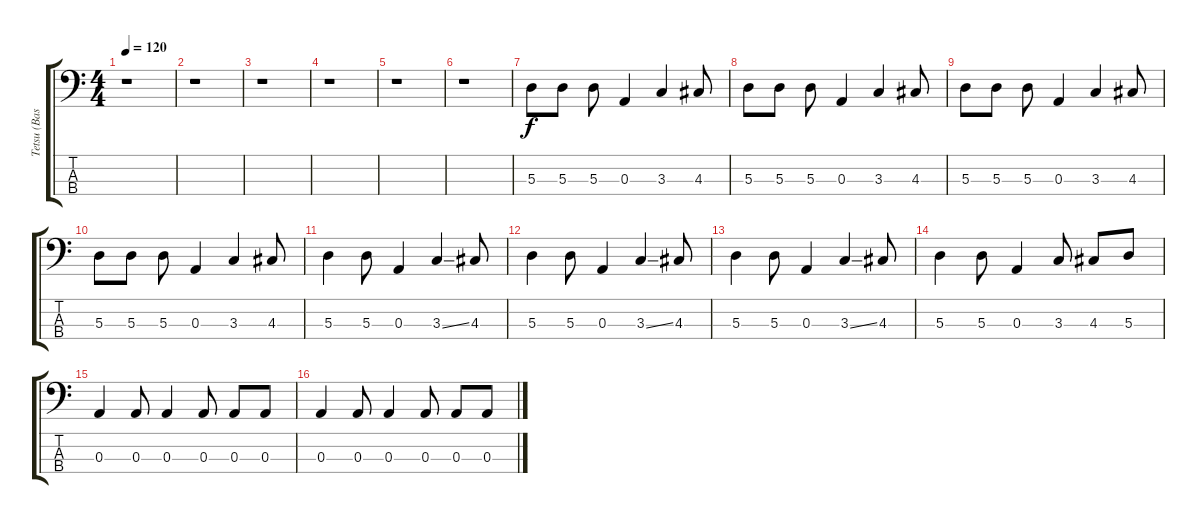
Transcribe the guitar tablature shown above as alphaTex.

\track ("Tetsu (Bass)" "Tetsu (Bas") {instrument electricbasspick}
\staff {score tabs}
\tuning (G2 D2 A1 E1) {hide}
\ts (4 4)
\tempo 120
\tempo 183
\tempo 120
\clef f4
\ks c
r.1{dy f instrument electricbasspick} |
r.1 |
r.1 |
r.1 |
r.1 |
r.1 |
5.3.8 5.3.8 5.3.8 0.3.4 3.3.4 4.3.8 |
5.3.8 5.3.8 5.3.8 0.3.4 3.3.4 4.3.8 |
5.3.8 5.3.8 5.3.8 0.3.4 3.3.4 4.3.8 |
5.3.8 5.3.8 5.3.8 0.3.4 3.3.4 4.3.8 |
5.3.4 5.3.8 0.3.4 3.3{ss}.4 4.3.8 |
5.3.4 5.3.8 0.3.4 3.3{ss}.4 4.3.8 |
5.3.4 5.3.8 0.3.4 3.3{ss}.4 4.3.8 |
5.3.4 5.3.8 0.3.4 3.3.8 4.3.8 5.3.8 |
0.3.4 0.3.8 0.3.4 0.3.8 0.3.8 0.3.8 |
0.3.4 0.3.8 0.3.4 0.3.8 0.3.8 0.3.8
